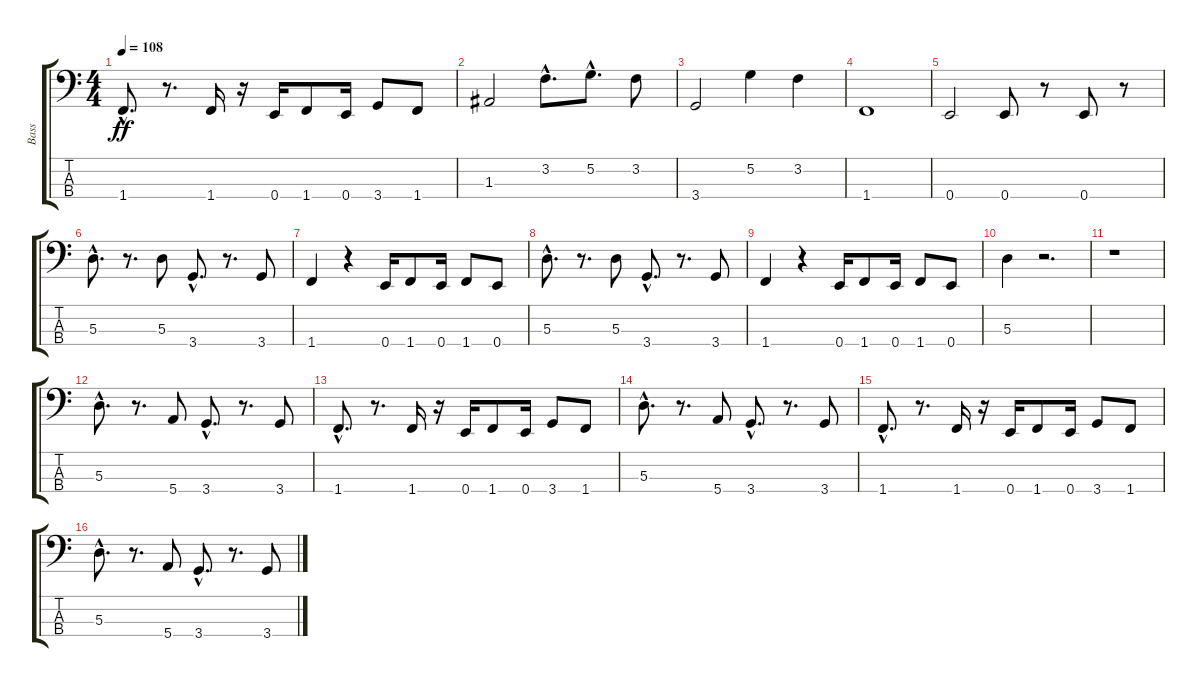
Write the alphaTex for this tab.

\track ("Bass" "Bass") {instrument electricbassfinger}
\staff {score tabs}
\tuning (G2 D2 A1 E1) {hide}
\ts (4 4)
\tempo 108
\clef f4
\ks c
1.4{hac}.8{d dy ff} r.8{d} 1.4.16 r.16 0.4.16 1.4.8 0.4.16 3.4.8 1.4.8 |
1.3.2 3.2{hac}.8{d} 5.2{hac}.8{d} 3.2.8 |
3.4.2 5.2.4 3.2.4 |
1.4.1 |
0.4.2 0.4.8 r.8 0.4.8 r.8 |
5.3{hac}.8{d} r.8{d} 5.3.8 3.4{hac}.8{d} r.8{d} 3.4.8 |
1.4.4 r.4 0.4.16 1.4.8 0.4.16 1.4.8 0.4.8 |
5.3{hac}.8{d} r.8{d} 5.3.8 3.4{hac}.8{d} r.8{d} 3.4.8 |
1.4.4 r.4 0.4.16 1.4.8 0.4.16 1.4.8 0.4.8 |
5.3.4 r.2{d} |
r.1 |
5.3{hac}.8{d} r.8{d} 5.4.8 3.4{hac}.8{d} r.8{d} 3.4.8 |
1.4{hac}.8{d} r.8{d} 1.4.16 r.16 0.4.16 1.4.8 0.4.16 3.4.8 1.4.8 |
5.3{hac}.8{d} r.8{d} 5.4.8 3.4{hac}.8{d} r.8{d} 3.4.8 |
1.4{hac}.8{d} r.8{d} 1.4.16 r.16 0.4.16 1.4.8 0.4.16 3.4.8 1.4.8 |
5.3{hac}.8{d} r.8{d} 5.4.8 3.4{hac}.8{d} r.8{d} 3.4.8
